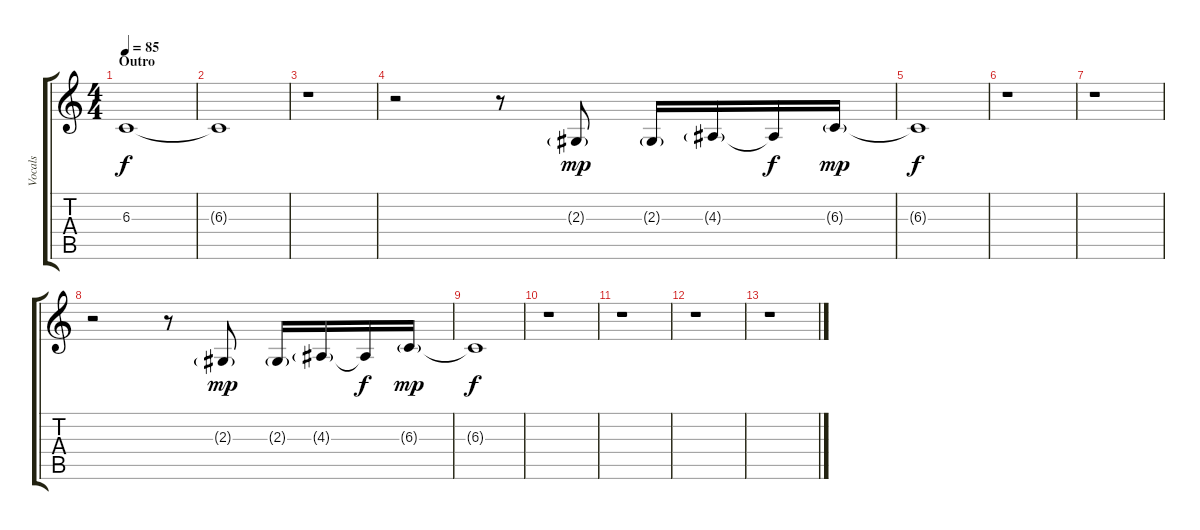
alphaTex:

\track ("Vocals" "Vocals") {instrument lead8bassandlead}
\staff {score tabs}
\tuning (Eb4 Bb3 Gb3 Db3 Ab2 Db2) {hide}
\ts (4 4)
\section ("" "Outro")
\tempo 85
\clef g2
\ks c
6.3{t}.1{dy f} |
6.3{t}.1 |
r.1{volume 13} |
r.2 r.8 2.3{g}.8{dy mp} 2.3{g}.16 4.3{g}.16 4.3{t}.16{dy f} 6.3{g}.16{dy mp} |
6.3{t}.1{dy f} |
r.1 |
r.1 |
r.2 r.8 2.3{g}.8{dy mp} 2.3{g}.16 4.3{g}.16 4.3{t}.16{dy f} 6.3{g}.16{dy mp} |
6.3{t}.1{dy f} |
r.1 |
r.1 |
r.1 |
r.1
